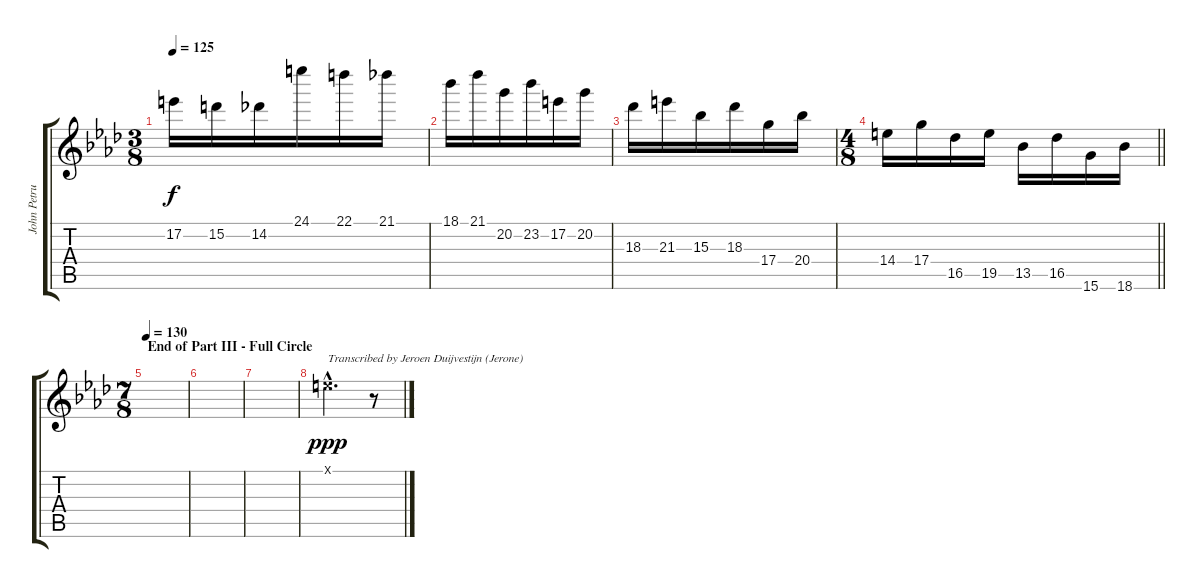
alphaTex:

\track ("John Petrucci - Guitar 2 w/dist." "John Petru") {instrument distortionguitar}
\staff {score tabs}
\tuning (E4 B3 G3 D3 A2 E2) {hide}
\ts (3 8)
\tempo 125
\clef g2
\ks ab
17.2.16{dy f} 15.2.16 14.2.16 24.1.16 22.1.16 21.1.16 |
18.1.16 21.1.16 20.2.16 23.2.16 17.2.16 20.2.16 |
18.3.16 21.3.16 15.3.16 18.3.16 17.4.16 20.4.16 |
\ts (4 8)
\barLineRight lightlight
14.4.16 17.4.16 16.5.16 19.5.16 13.5.16 16.5.16 15.6.16 18.6.16 |
\ts (7 8)
\section ("" "End of Part III - Full Circle")
\tempo 130
|
|
|
0.1{hac x}.2{d txt "Transcribed by Jeroen Duijvestijn (Jerone)" dy ppp} r.8
